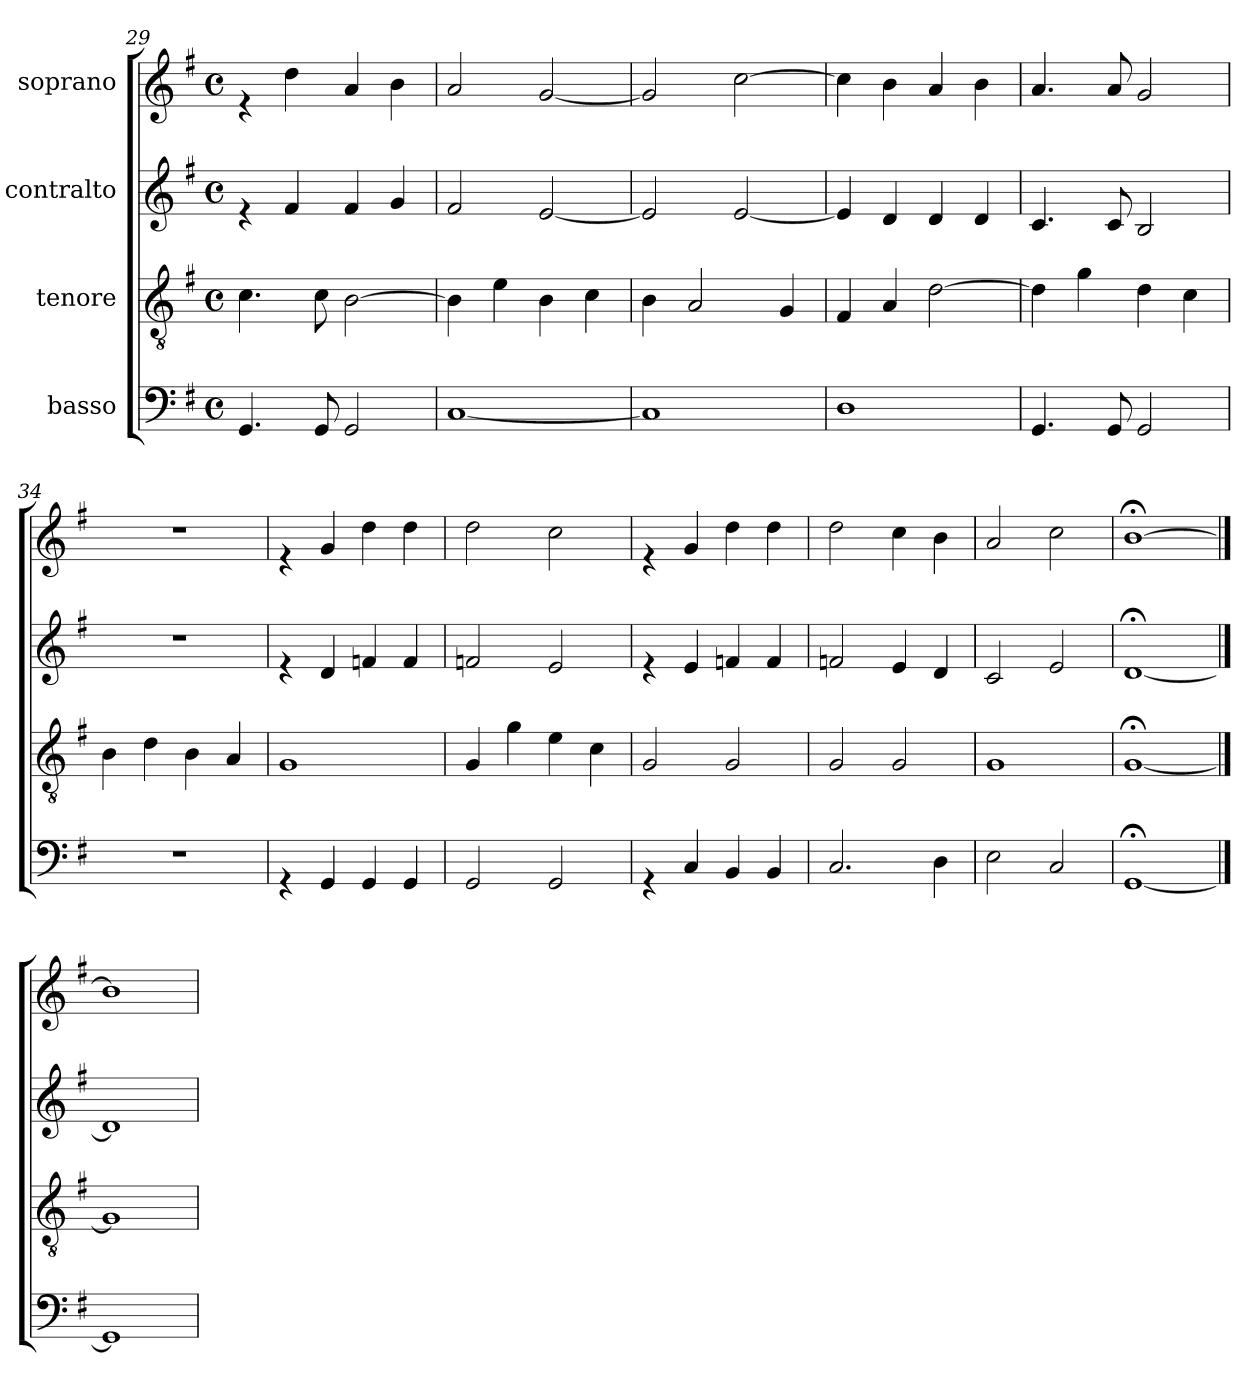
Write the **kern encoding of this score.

**kern	**kern	**kern	**kern
*part4	*part3	*part2	*part1
*staff4	*staff3	*staff2	*staff1
*I"basso	*I"tenore	*I"contralto	*I"soprano
!!LO:LB:g=z
*clefF4	*clefGv2	*clefG2	*clefG2
*k[f#]	*k[f#]	*k[f#]	*k[f#]
*G:	*G:	*G:	*G:
*M4/4	*M4/4	*M4/4	*M4/4
*met(c)	*met(c)	*met(c)	*met(c)
=29	=29	=29	=29
4.GG/	4.c\	4re	4re
.	.	4f#/	4dd\
8GG/	8c\	.	.
2GG/	[>2B\	4f#/	4a/
.	.	4g/	4b\
=30	=30	=30	=30
[<1C	4B\]	2f#/	2a/
.	4e\	.	.
.	4B\	[<2e/	[<2g/
.	4c\	.	.
=31	=31	=31	=31
1C]	4B\	2e/]	2g/]
.	2A/	.	.
.	.	[<2e/	[>2cc\
.	4G/	.	.
=32	=32	=32	=32
1D	4F#/	4e/]	4cc\]
.	4A/	4d/	4b\
.	[>2d\	4d/	4a/
.	.	4d/	4b\
!!LO:LB:g=z
=33	=33	=33	=33
4.GG/	4d\]	4.c/	4.a/
.	4g\	.	.
8GG/	.	8c/	8a/
2GG/	4d\	2B/	2g/
.	4c\	.	.
=34	=34	=34	=34
1r	4B\	1r	1r
.	4d\	.	.
.	4B\	.	.
.	4A/	.	.
=35	=35	=35	=35
4rGG	1G	4re	4re
4GG/	.	4d/	4g/
4GG/	.	4fn/	4dd\
4GG/	.	4f/	4dd\
=36	=36	=36	=36
2GG/	4G/	2fn/	2dd\
.	4g\	.	.
2GG/	4e\	2e/	2cc\
.	4c\	.	.
!!LO:PB:g=z
=37	=37	=37	=37
*	*	*	*MM110
4rGG	2G/	4re	4re
4C/	.	4e/	4g/
4BB/	2G/	4fn/	4dd\
4BB/	.	4f/	4dd\
=38	=38	=38	=38
*	*	*	*MM98
2.C/	2G/	2fn/	2dd\
.	2G/	4e/	4cc\
4D\	.	4d/	4b\
=39	=39	=39	=39
*	*	*	*MM83
2E\	1G	2c/	2a/
2C/	.	2e/	2cc\
=40	=40	=40	=40
*	*	*	*MM70
[<1GG;	[<1G;	[<1d;	[>1b;<
!!LO:LB:g=z
==41	==41	==41	==41
1GG]	1G]	1d]	1b]
=	=	=	=
*-	*-	*-	*-
